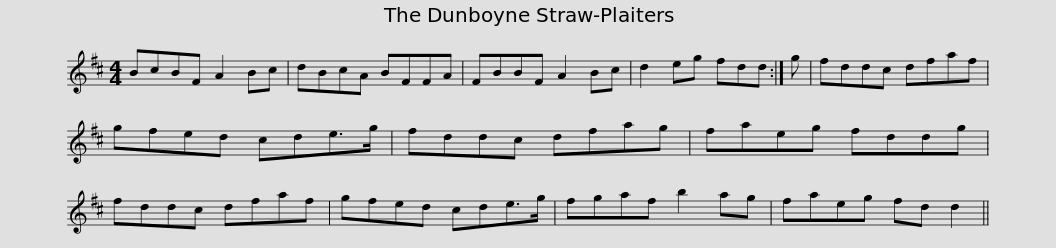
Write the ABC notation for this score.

X:1
L:1/8
M:4/4
I:linebreak $
K:Bmin
V:1 treble
V:1
 BcBF A2 Bc | dBcA BFFA | FBBF A2 Bc | d2 eg fdd :| g | %5
 fddc dfaf |$ gfed cde>g | fddc dfag | faeg fddg | fddc dfaf | %10
 gfed cde>g |$ fgaf b2 ag | faeg fd d2 || %13
